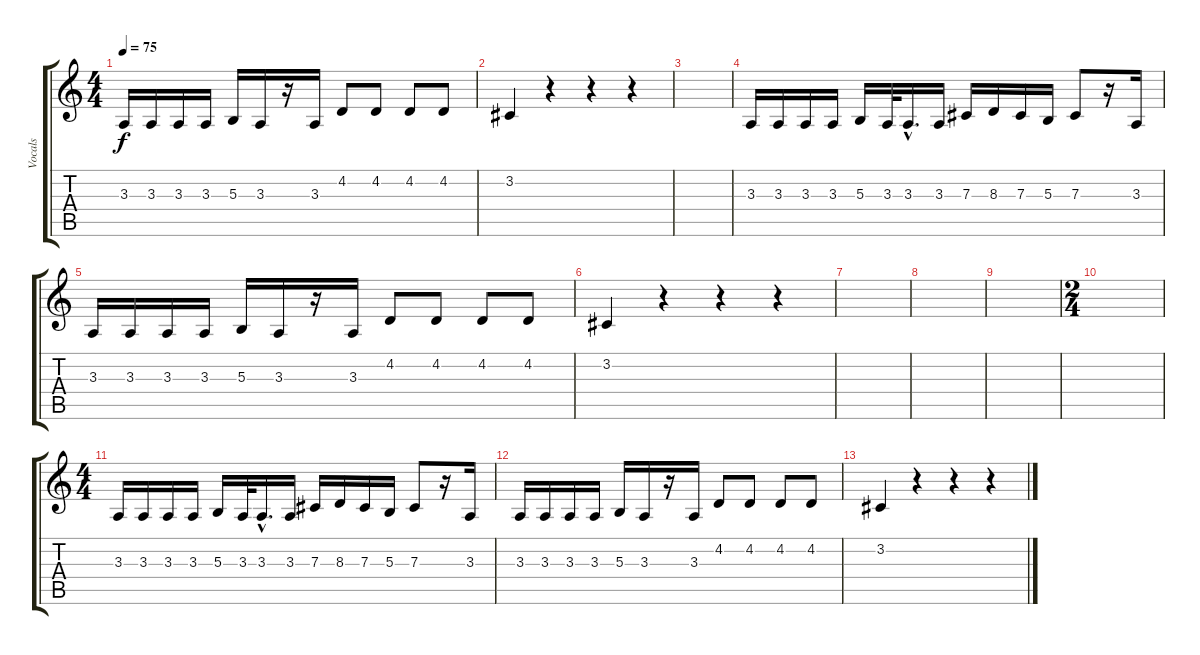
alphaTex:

\track ("Vocals" "Vocals") {instrument englishhorn}
\staff {score tabs}
\tuning (Eb4 Bb3 Gb3 Db3 Ab2 Eb2) {hide}
\ts (4 4)
\tempo 75
\clef g2
\ks c
3.3.16{dy f} 3.3.16 3.3.16 3.3.16 5.3.16 3.3.16 r.16 3.3.16 4.2.8 4.2.8 4.2.8 4.2.8 |
3.2.4 r.4 r.4 r.4 |
|
3.3.16 3.3.16 3.3.16 3.3.16 5.3.16 3.3.32 3.3{hac}.16{d} 3.3.16 7.3.16 8.3.16 7.3.16 5.3.16 7.3.8 r.16 3.3.16 |
3.3.16 3.3.16 3.3.16 3.3.16 5.3.16 3.3.16 r.16 3.3.16 4.2.8 4.2.8 4.2.8 4.2.8 |
3.2.4 r.4 r.4 r.4 |
|
|
|
\ts (2 4)
|
\ts (4 4)
3.3.16 3.3.16 3.3.16 3.3.16 5.3.16 3.3.32 3.3{hac}.16{d} 3.3.16 7.3.16 8.3.16 7.3.16 5.3.16 7.3.8 r.16 3.3.16 |
3.3.16 3.3.16 3.3.16 3.3.16 5.3.16 3.3.16 r.16 3.3.16 4.2.8 4.2.8 4.2.8 4.2.8 |
3.2.4 r.4 r.4 r.4
